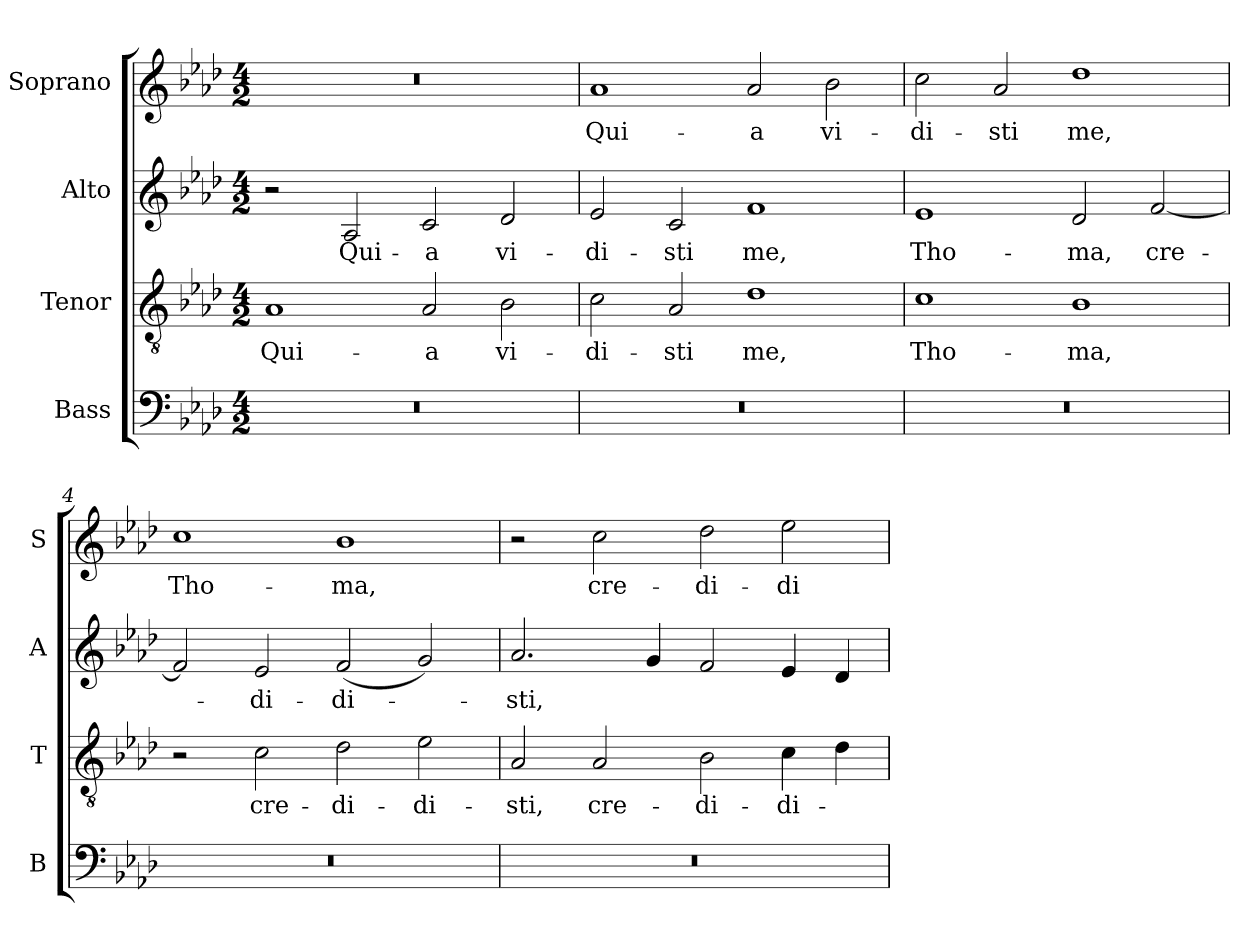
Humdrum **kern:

**kern	**kern	**text	**kern	**text	**kern	**text
*part4	*part3	*part3	*part2	*part2	*part1	*part1
*staff4	*staff3	*staff3	*staff2	*staff2	*staff1	*staff1
*I"Bass	*I"Tenor	*	*I"Alto	*	*I"Soprano	*
*I'B	*I'T	*	*I'A	*	*I'S	*
!!LO:PB:g=z
*clefF4	*clefGv2	*	*clefG2	*	*clefG2	*
*	*ITrd7c12	*	*	*	*	*
*k[b-e-a-d-]	*k[b-e-a-d-]	*	*k[b-e-a-d-]	*	*k[b-e-a-d-]	*
*A-:	*A-:	*	*A-:	*	*A-:	*
*M4/2	*M4/2	*	*M4/2	*	*M4/2	*
*MM208	*MM208	*	*MM208	*	*MM208	*
=1	=1	=1	=1	=1	=1	=1
!LO:N:vis=1	!	!	!	!	!	!
!	!	!LO:LY:b:color=#000000	!	!	!LO:N:vis=1	!
0r	1AA-i	Qui-	2r	.	0r	.
!	!	!	!	!LO:LY:b:color=#000000	!	!
.	.	.	2A-i/	Qui-	.	.
!	!	!LO:LY:b:color=#000000	!	!	!	!
!	!	!	!	!LO:LY:b:color=#000000	!	!
.	2AA-i/	-a	2ci/	-a	.	.
!	!	!LO:LY:b:color=#000000	!	!	!	!
!	!	!	!	!LO:LY:b:color=#000000	!	!
.	2BB-i\	vi-	2d-i/	vi-	.	.
=2	=2	=2	=2	=2	=2	=2
!LO:N:vis=1	!	!	!	!	!	!
!	!	!LO:LY:b:color=#000000	!	!	!	!
!	!	!	!	!LO:LY:b:color=#000000	!	!
!	!	!	!	!	!	!LO:LY:b:color=#000000
0r	2Ci\	-di-	2e-i/	-di-	1a-i	Qui-
!	!	!LO:LY:b:color=#000000	!	!	!	!
!	!	!	!	!LO:LY:b:color=#000000	!	!
.	2AA-i/	-sti	2ci/	-sti	.	.
!	!	!LO:LY:b:color=#000000	!	!	!	!
!	!	!	!	!LO:LY:b:color=#000000	!	!
!	!	!	!	!	!	!LO:LY:b:color=#000000
.	1D-i	me,	1fi	me,	2a-i/	-a
!	!	!	!	!	!	!LO:LY:b:color=#000000
.	.	.	.	.	2b-i\	vi-
=3	=3	=3	=3	=3	=3	=3
!LO:N:vis=1	!	!	!	!	!	!
!	!	!LO:LY:b:color=#000000	!	!	!	!
!	!	!	!	!LO:LY:b:color=#000000	!	!
!	!	!	!	!	!	!LO:LY:b:color=#000000
0r	1Ci	Tho-	1e-i	Tho-	2cci\	-di-
!	!	!	!	!	!	!LO:LY:b:color=#000000
.	.	.	.	.	2a-i/	-sti
!	!	!LO:LY:b:color=#000000	!	!	!	!
!	!	!	!	!LO:LY:b:color=#000000	!	!
!	!	!	!	!	!	!LO:LY:b:color=#000000
.	1BB-i	-ma,	2d-i/	-ma,	1dd-i	me,
!	!	!	!	!LO:LY:b:color=#000000	!	!
.	.	.	[2fi/	cre-	.	.
=4	=4	=4	=4	=4	=4	=4
!LO:N:vis=1	!	!	!	!	!	!
!	!	!	!	!	!	!LO:LY:b:color=#000000
0r	2r	.	2fi/]	.	1cci	Tho-
!	!	!LO:LY:b:color=#000000	!	!	!	!
!	!	!	!	!LO:LY:b:color=#000000	!	!
.	2Ci\	cre-	2e-i/	-di-	.	.
!	!	!LO:LY:b:color=#000000	!	!	!	!
!	!	!	!	!LO:LY:b:color=#000000	!	!
!	!	!	!	!	!	!LO:LY:b:color=#000000
.	2D-i\	-di-	(2fi/	-di-	1b-i	-ma,
!	!	!LO:LY:b:color=#000000	!	!	!	!
.	2E-i\	-di-	2gi/)	.	.	.
=5	=5	=5	=5	=5	=5	=5
!LO:N:vis=1	!	!	!	!	!	!
!	!	!LO:LY:b:color=#000000	!	!	!	!
!	!	!	!	!LO:LY:b:color=#000000	!	!
0r	2AA-i/	-sti,	2.a-i/	-sti,	2r	.
!	!	!LO:LY:b:color=#000000	!	!	!	!
!	!	!	!	!	!	!LO:LY:b:color=#000000
.	2AA-i/	cre-	.	.	2cci\	cre-
.	.	.	4gi/	.	.	.
!	!	!LO:LY:b:color=#000000	!	!	!	!
!	!	!	!	!	!	!LO:LY:b:color=#000000
.	2BB-i\	-di-	2fi/	.	2dd-i\	-di-
!	!	!LO:LY:b:color=#000000	!	!	!	!
!	!	!	!	!	!	!LO:LY:b:color=#000000
.	4Ci\	-di-	4e-i/	.	2ee-i\	-di-
.	4D-i\	.	4d-i/	.	.	.
=	=	=	=	=	=	=
*-	*-	*-	*-	*-	*-	*-
